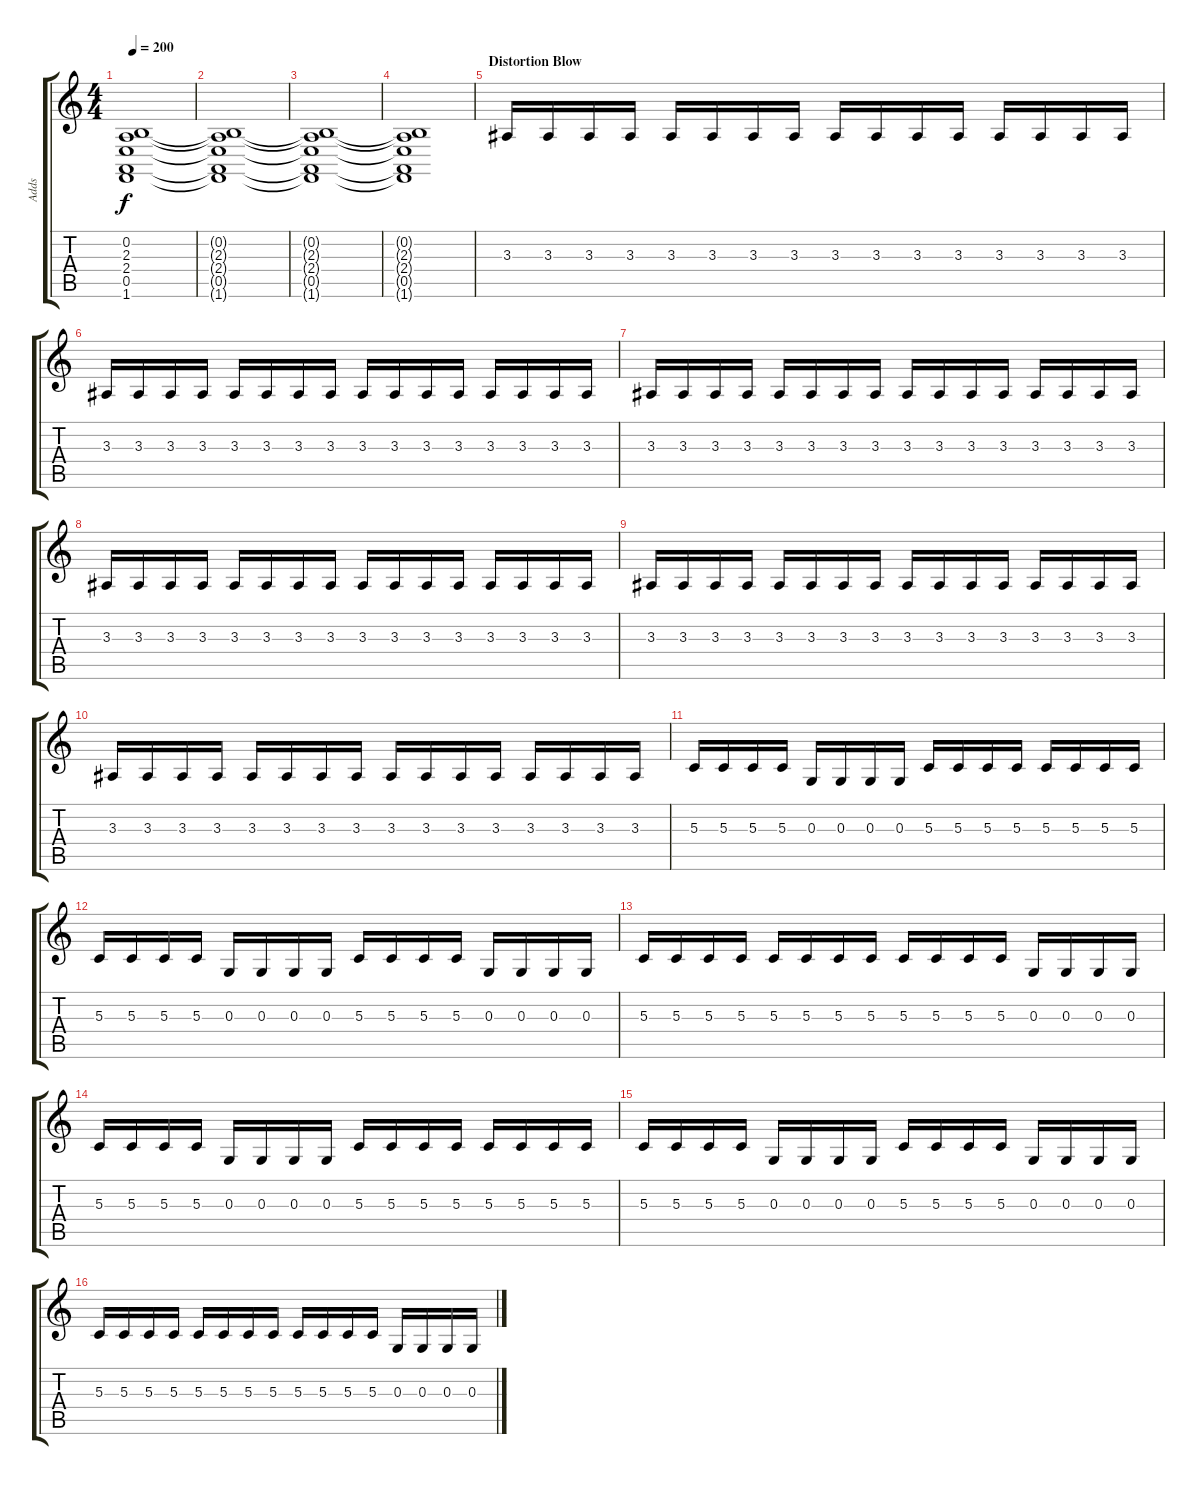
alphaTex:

\track ("Adds" "Adds") {instrument stringensemble1}
\staff {score tabs}
\tuning (E4 B3 G3 D3 A2 E2) {hide}
\ts (4 4)
\tempo 200
\clef g2
\ks c
(0.2{t} 2.3{t} 2.4{t} 0.5{t} 1.6{t}).1{dy f} |
(0.2{t} 2.3{t} 2.4{t} 0.5{t} 1.6{t}).1 |
(0.2{t} 2.3{t} 2.4{t} 0.5{t} 1.6{t}).1 |
(0.2{t} 2.3{t} 2.4{t} 0.5{t} 1.6{t}).1 |
\section ("" "Distortion Blow")
3.3.16{instrument overdrivenguitar} 3.3.16 3.3.16 3.3.16 3.3.16 3.3.16 3.3.16 3.3.16 3.3.16 3.3.16 3.3.16 3.3.16 3.3.16 3.3.16 3.3.16 3.3.16 |
3.3.16 3.3.16 3.3.16 3.3.16 3.3.16 3.3.16 3.3.16 3.3.16 3.3.16 3.3.16 3.3.16 3.3.16 3.3.16 3.3.16 3.3.16 3.3.16 |
3.3.16 3.3.16 3.3.16 3.3.16 3.3.16 3.3.16 3.3.16 3.3.16 3.3.16 3.3.16 3.3.16 3.3.16 3.3.16 3.3.16 3.3.16 3.3.16 |
3.3.16 3.3.16 3.3.16 3.3.16 3.3.16 3.3.16 3.3.16 3.3.16 3.3.16 3.3.16 3.3.16 3.3.16 3.3.16 3.3.16 3.3.16 3.3.16 |
3.3.16 3.3.16 3.3.16 3.3.16 3.3.16 3.3.16 3.3.16 3.3.16 3.3.16 3.3.16 3.3.16 3.3.16 3.3.16 3.3.16 3.3.16 3.3.16 |
3.3.16 3.3.16 3.3.16 3.3.16 3.3.16 3.3.16 3.3.16 3.3.16 3.3.16 3.3.16 3.3.16 3.3.16 3.3.16 3.3.16 3.3.16 3.3.16 |
5.3.16 5.3.16 5.3.16 5.3.16 0.3.16 0.3.16 0.3.16 0.3.16 5.3.16 5.3.16 5.3.16 5.3.16 5.3.16 5.3.16 5.3.16 5.3.16 |
5.3.16 5.3.16 5.3.16 5.3.16 0.3.16 0.3.16 0.3.16 0.3.16 5.3.16 5.3.16 5.3.16 5.3.16 0.3.16 0.3.16 0.3.16 0.3.16 |
5.3.16 5.3.16 5.3.16 5.3.16 5.3.16 5.3.16 5.3.16 5.3.16 5.3.16 5.3.16 5.3.16 5.3.16 0.3.16 0.3.16 0.3.16 0.3.16 |
5.3.16 5.3.16 5.3.16 5.3.16 0.3.16 0.3.16 0.3.16 0.3.16 5.3.16 5.3.16 5.3.16 5.3.16 5.3.16 5.3.16 5.3.16 5.3.16 |
5.3.16 5.3.16 5.3.16 5.3.16 0.3.16 0.3.16 0.3.16 0.3.16 5.3.16 5.3.16 5.3.16 5.3.16 0.3.16 0.3.16 0.3.16 0.3.16 |
5.3.16 5.3.16 5.3.16 5.3.16 5.3.16 5.3.16 5.3.16 5.3.16 5.3.16 5.3.16 5.3.16 5.3.16 0.3.16 0.3.16 0.3.16 0.3.16
